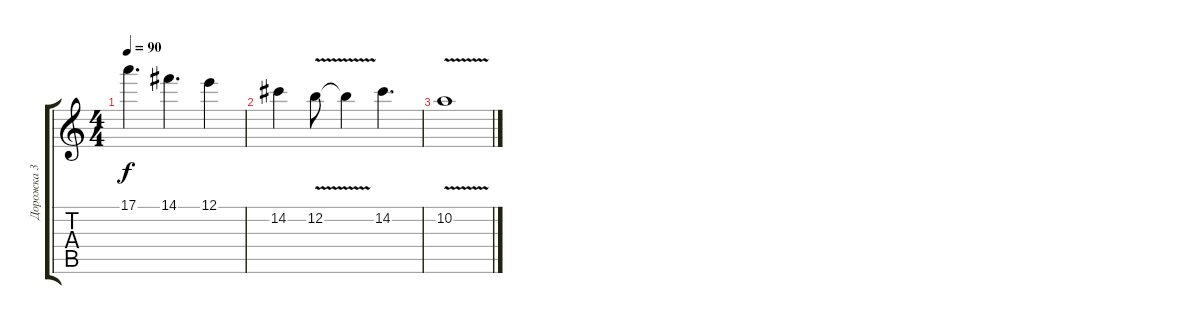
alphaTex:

\track ("Дорожка 3" "Дорожка 3") {instrument distortionguitar}
\staff {score tabs}
\tuning (E4 B3 G3 D3 A2 E2) {hide}
\ts (4 4)
\tempo 90
\clef g2
\ks c
17.1.4{d dy f} 14.1.4{d} 12.1.4 |
14.2.4 12.2{v}.8 12.2{t}.4 14.2.4{d} |
10.2{v}.1
